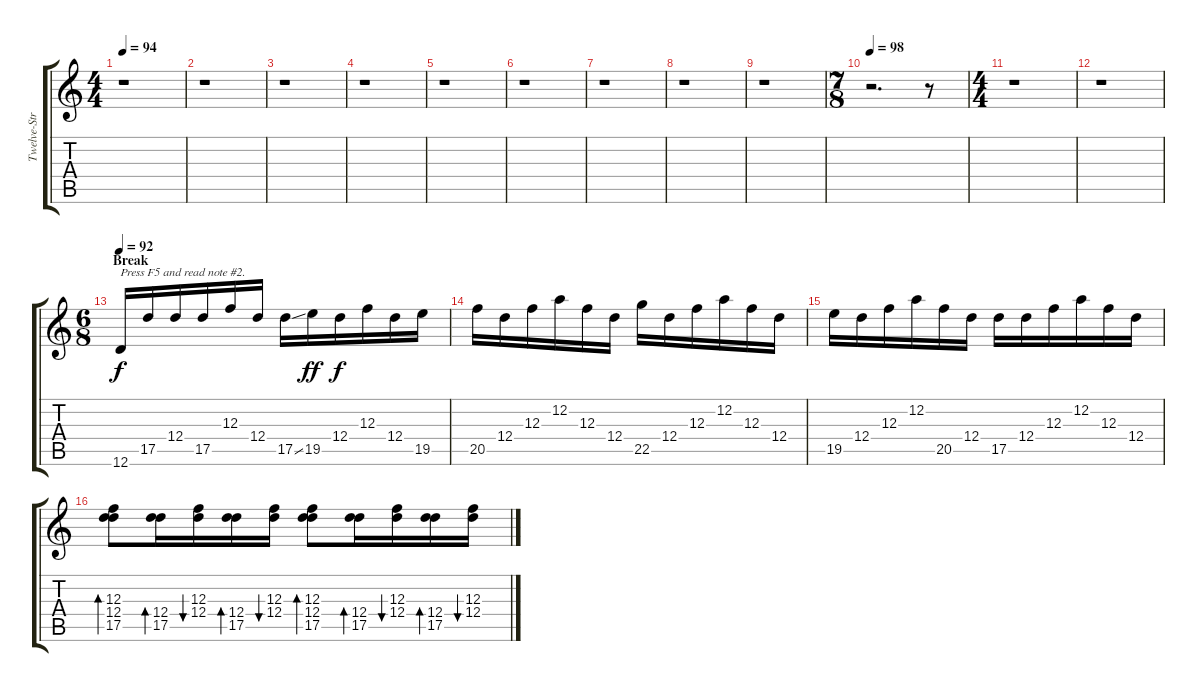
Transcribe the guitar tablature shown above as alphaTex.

\track ("Twelve-String Effect" "Twelve-Str") {instrument acousticguitarsteel}
\staff {score tabs}
\tuning (E4 A3 F3 D3 A2 D2) {hide}
\ts (4 4)
\tempo 94
\clef g2
\ks c
r.1{dy f} |
r.1 |
r.1 |
r.1 |
r.1 |
r.1 |
r.1 |
r.1 |
r.1 |
\ts (7 8)
\tempo 98
r.2{d} r.8 |
\ts (4 4)
r.1 |
r.1 |
\ts (6 8)
\section ("" "Break")
\tempo 92
12.6.16{txt "Press F5 and read note #2."} 17.5.16 12.4.16 17.5.16 12.3.16 12.4.16 17.5{ss}.16 19.5.16{dy ff} 12.4.16{dy f} 12.3.16 12.4.16 19.5.16 |
20.5.16 12.4.16 12.3.16 12.2.16 12.3.16 12.4.16 22.5.16 12.4.16 12.3.16 12.2.16 12.3.16 12.4.16 |
19.5.16 12.4.16 12.3.16 12.2.16 20.5.16 12.4.16 17.5.16 12.4.16 12.3.16 12.2.16 12.3.16 12.4.16 |
(12.3 12.4 17.5).8{bd 60} (12.4 17.5).16{bd 60} (12.3 12.4).16{bu 60} (12.4 17.5).16{bd 60} (12.3 12.4).16{bu 60} (12.3 12.4 17.5).8{bd 60} (12.4 17.5).16{bd 60} (12.3 12.4).16{bu 60} (12.4 17.5).16{bd 60} (12.3 12.4).16{bu 60}
